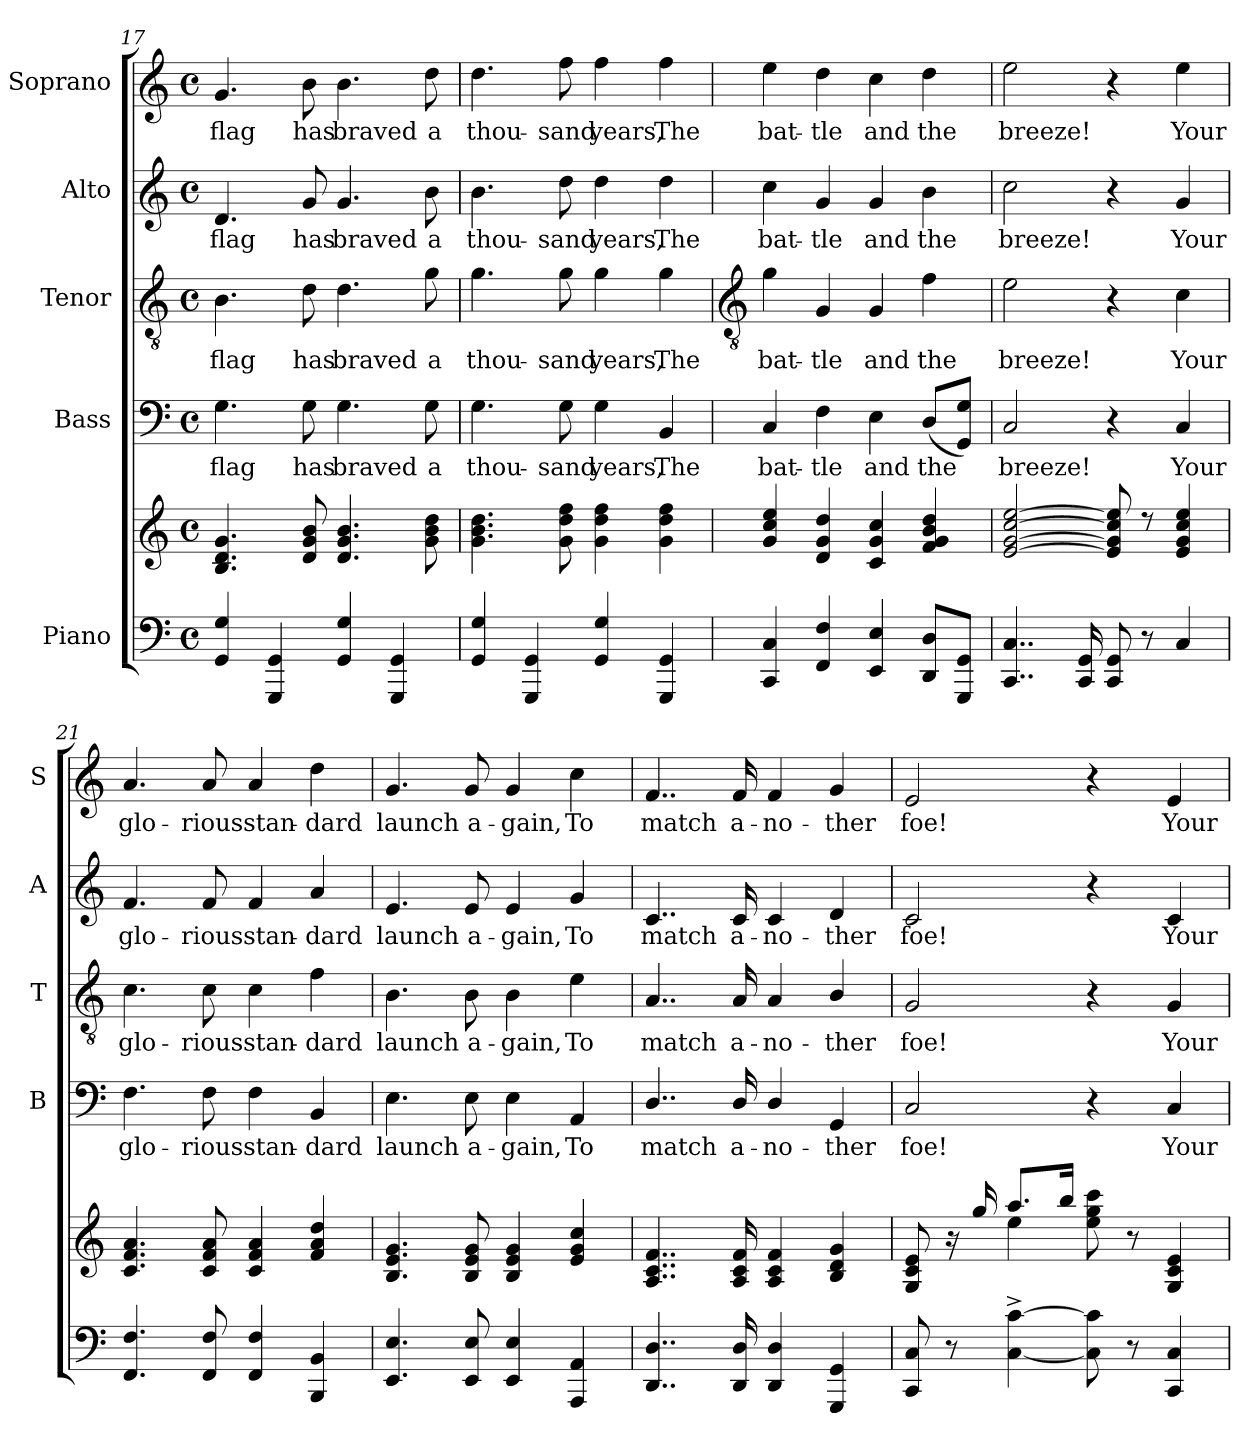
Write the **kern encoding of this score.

**kern	**kern	**kern	**text	**kern	**text	**kern	**text	**kern	**text
*part5	*part5	*part4	*part4	*part3	*part3	*part2	*part2	*part1	*part1
*staff6	*staff5	*staff4	*staff4	*staff3	*staff3	*staff2	*staff2	*staff1	*staff1
*I"Piano	*	*I"Bass	*	*I"Tenor	*	*I"Alto	*	*I"Soprano	*
*	*	*I'B	*	*I'T	*	*I'A	*	*I'S	*
*clefF4	*clefG2	*clefF4	*	*clefGv2	*	*clefG2	*	*clefG2	*
*k[]	*k[]	*k[]	*	*k[]	*	*k[]	*	*k[]	*
*C:	*C:	*C:	*	*C:	*	*C:	*	*C:	*
*M4/4	*M4/4	*M4/4	*	*M4/4	*	*M4/4	*	*M4/4	*
*met(c)	*met(c)	*met(c)	*	*met(c)	*	*met(c)	*	*met(c)	*
=17	=17	=17	=17	=17	=17	=17	=17	=17	=17
!	!	!	!LO:LY:b	!	!LO:LY:b	!	!LO:LY:b	!	!LO:LY:b
4GG 4G	4.B 4.d 4.g	4.G	flag	4.B	flag	4.d	flag	4.g	flag
4GGG 4GG	.	.	.	.	.	.	.	.	.
!	!	!	!LO:LY:b	!	!LO:LY:b	!	!LO:LY:b	!	!LO:LY:b
.	8d 8g 8b	8G	has	8d	has	8g	has	8b	has
!	!	!	!LO:LY:b	!	!LO:LY:b	!	!LO:LY:b	!	!LO:LY:b
4GG 4G	4.d 4.g 4.b	4.G	braved	4.d	braved	4.g	braved	4.b	braved
4GGG 4GG	.	.	.	.	.	.	.	.	.
!	!	!	!LO:LY:b	!	!LO:LY:b	!	!LO:LY:b	!	!LO:LY:b
.	8g 8b 8dd	8G	a	8g	a	8b	a	8dd	a
=18	=18	=18	=18	=18	=18	=18	=18	=18	=18
!	!	!	!LO:LY:b	!	!LO:LY:b	!	!LO:LY:b	!	!LO:LY:b
4GG 4G	4.g 4.b 4.dd	4.G	thou-	4.g	thou-	4.b	thou-	4.dd	thou-
4GGG 4GG	.	.	.	.	.	.	.	.	.
!	!	!	!LO:LY:b	!	!LO:LY:b	!	!LO:LY:b	!	!LO:LY:b
.	8g 8dd 8ff	8G	-sand	8g	-sand	8dd	-sand	8ff	-sand
!	!	!	!LO:LY:b	!	!LO:LY:b	!	!LO:LY:b	!	!LO:LY:b
4GG 4G	4g 4dd 4ff	4G	years,	4g	years,	4dd	years,	4ff	years,
!	!	!	!LO:LY:b	!	!LO:LY:b	!	!LO:LY:b	!	!LO:LY:b
4GGG 4GG	4g 4dd 4ff	4BB	The	4g	The	4dd	The	4ff	The
!!LO:LB:g=z
=19	=19	=19	=19	=19	=19	=19	=19	=19	=19
*	*	*	*	*clefGv2	*	*	*	*	*
*	*^	*	*	*	*	*	*	*	*
!	!	!	!	!LO:LY:b	!	!LO:LY:b	!	!LO:LY:b	!	!LO:LY:b
4CC 4C	4g/ 4cc/ 4ee/	1ryy	4C	bat-	4g	bat-	4cc	bat-	4ee	bat-
!	!	!	!	!LO:LY:b	!	!LO:LY:b	!	!LO:LY:b	!	!LO:LY:b
4FF 4F	4d/ 4g/ 4dd/	.	4F	-tle	4G	-tle	4g	-tle	4dd	-tle
!	!	!	!	!LO:LY:b	!	!LO:LY:b	!	!LO:LY:b	!	!LO:LY:b
4EE 4E	4c/ 4g/ 4cc/	.	4E	and	4G	and	4g	and	4cc	and
!	!	!	!	!LO:LY:b	!	!LO:LY:b	!	!LO:LY:b	!	!LO:LY:b
8DD 8DL	4f/ 4g/ 4b/ 4dd/	.	(8DL	the	4f	the	4b	the	4dd	the
8GGG 8GGJ	.	.	8GG 8GJ)	.	.	.	.	.	.	.
=20	=20	=20	=20	=20	=20	=20	=20	=20	=20	=20
!	!	!	!	!LO:LY:b	!	!LO:LY:b	!	!LO:LY:b	!	!LO:LY:b
4..CC 4..C	[2e/ [2g/ [2cc/ [2ee/	1ryy	2C	breeze!	2e	breeze!	2cc\	breeze!	2ee	breeze!
16CC 16GG	.	.	.	.	.	.	.	.	.	.
8CC 8GG	8e/] 8g/] 8cc/] 8ee/]	.	4r	.	4r	.	4r	.	4r	.
8r	8r	.	.	.	.	.	.	.	.	.
!	!	!	!	!LO:LY:b	!	!LO:LY:b	!	!LO:LY:b	!	!LO:LY:b
4C	4e/ 4g/ 4cc/ 4ee/	.	4C	Your	4c	Your	4g	Your	4ee	Your
=21	=21	=21	=21	=21	=21	=21	=21	=21	=21	=21
!	!	!	!	!LO:LY:b	!	!LO:LY:b	!	!LO:LY:b	!	!LO:LY:b
4.FF 4.F	4.c/ 4.f/ 4.a/	1ryy	4.F	glo-	4.c	glo-	4.f	glo-	4.a	glo-
!	!	!	!	!LO:LY:b	!	!LO:LY:b	!	!LO:LY:b	!	!LO:LY:b
8FF 8F	8c/ 8f/ 8a/	.	8F	-rious	8c	-rious	8f	-rious	8a	-rious
!	!	!	!	!LO:LY:b	!	!LO:LY:b	!	!LO:LY:b	!	!LO:LY:b
4FF 4F	4c/ 4f/ 4a/	.	4F	stan-	4c	stan-	4f	stan-	4a	stan-
!	!	!	!	!LO:LY:b	!	!LO:LY:b	!	!LO:LY:b	!	!LO:LY:b
4BBB 4BB	4f/ 4a/ 4dd/	.	4BB	-dard	4f	-dard	4a	-dard	4dd	-dard
=22	=22	=22	=22	=22	=22	=22	=22	=22	=22	=22
!	!	!	!	!LO:LY:b	!	!LO:LY:b	!	!LO:LY:b	!	!LO:LY:b
4.EE 4.E	4.B/ 4.e/ 4.g/	1ryy	4.E	launch	4.B	launch	4.e	launch	4.g	launch
!	!	!	!	!LO:LY:b	!	!LO:LY:b	!	!LO:LY:b	!	!LO:LY:b
8EE 8E	8B/ 8e/ 8g/	.	8E	a-	8B	a-	8e	a-	8g	a-
!	!	!	!	!LO:LY:b	!	!LO:LY:b	!	!LO:LY:b	!	!LO:LY:b
4EE 4E	4B/ 4e/ 4g/	.	4E	-gain,	4B	-gain,	4e	-gain,	4g	-gain,
!	!	!	!	!LO:LY:b	!	!LO:LY:b	!	!LO:LY:b	!	!LO:LY:b
4AAA 4AA	4e/ 4g/ 4cc/	.	4AA	To	4e	To	4g	To	4cc	To
=23	=23	=23	=23	=23	=23	=23	=23	=23	=23	=23
!	!	!	!	!LO:LY:b	!	!LO:LY:b	!	!LO:LY:b	!	!LO:LY:b
4..DD/ 4..D/	4..A/ 4..c/ 4..f/	1ryy	4..D/	match	4..A	match	4..c	match	4..f	match
!	!	!	!	!LO:LY:b	!	!LO:LY:b	!	!LO:LY:b	!	!LO:LY:b
16DD/ 16D/	16A/ 16c/ 16f/	.	16D/	a-	16A	a-	16c	a-	16f	a-
!	!	!	!	!LO:LY:b	!	!LO:LY:b	!	!LO:LY:b	!	!LO:LY:b
4DD/ 4D/	4A/ 4c/ 4f/	.	4D/	-no-	4A	-no-	4c	-no-	4f	-no-
!	!	!	!	!LO:LY:b	!	!LO:LY:b	!	!LO:LY:b	!	!LO:LY:b
4GGG 4GG	4B/ 4d/ 4g/	.	4GG	-ther	4B/	-ther	4d	-ther	4g	-ther
=24	=24	=24	=24	=24	=24	=24	=24	=24	=24	=24
!	!	!	!	!LO:LY:b	!	!LO:LY:b	!	!LO:LY:b	!	!LO:LY:b
8CC 8C	8ryy	8G 8c 8e	2C	foe!	2G	foe!	2c	foe!	2e	foe!
8r	16r	8ryy	.	.	.	.	.	.	.	.
.	16gg/	.	.	.	.	.	.	.	.	.
[4C^ [4c^	8.aa/L	4ee	.	.	.	.	.	.	.	.
.	16bb/J	.	.	.	.	.	.	.	.	.
8C] 8c]	2ryy	8ee 8gg 8ccc	4r	.	4r	.	4r	.	4r	.
8r	.	8r	.	.	.	.	.	.	.	.
!	!	!	!	!LO:LY:b	!	!LO:LY:b	!	!LO:LY:b	!	!LO:LY:b
4CC 4C	.	4G 4c 4e	4C	Your	4G	Your	4c	Your	4e	Your
*	*v	*v	*	*	*	*	*	*	*	*
=	=	=	=	=	=	=	=	=	=
*-	*-	*-	*-	*-	*-	*-	*-	*-	*-
